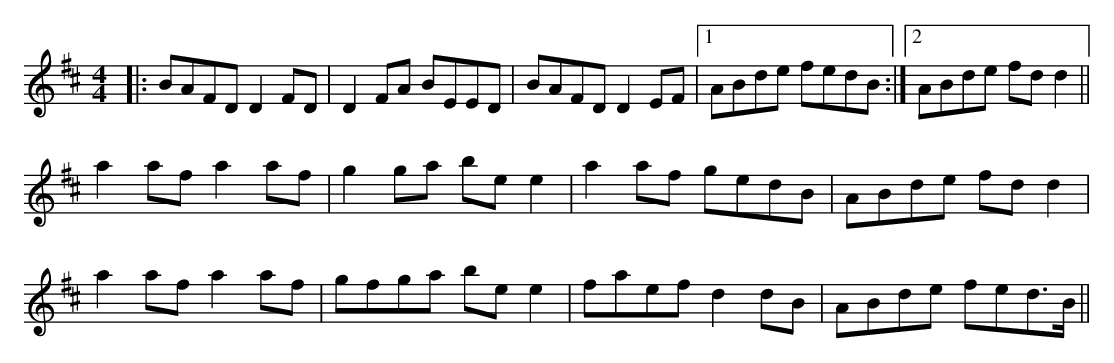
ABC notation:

X:1
M:4/4
K:D
|:BAFD D2 FD|D2 FA BEED|BAFD D2 EF|1 ABde fedB:|2 ABde fd d2||
a2 af a2 af|g2 ga be e2|a2 af gedB|ABde fd d2|
a2 af a2 af|gfga be e2|faef d2 dB|ABde fed>B||
